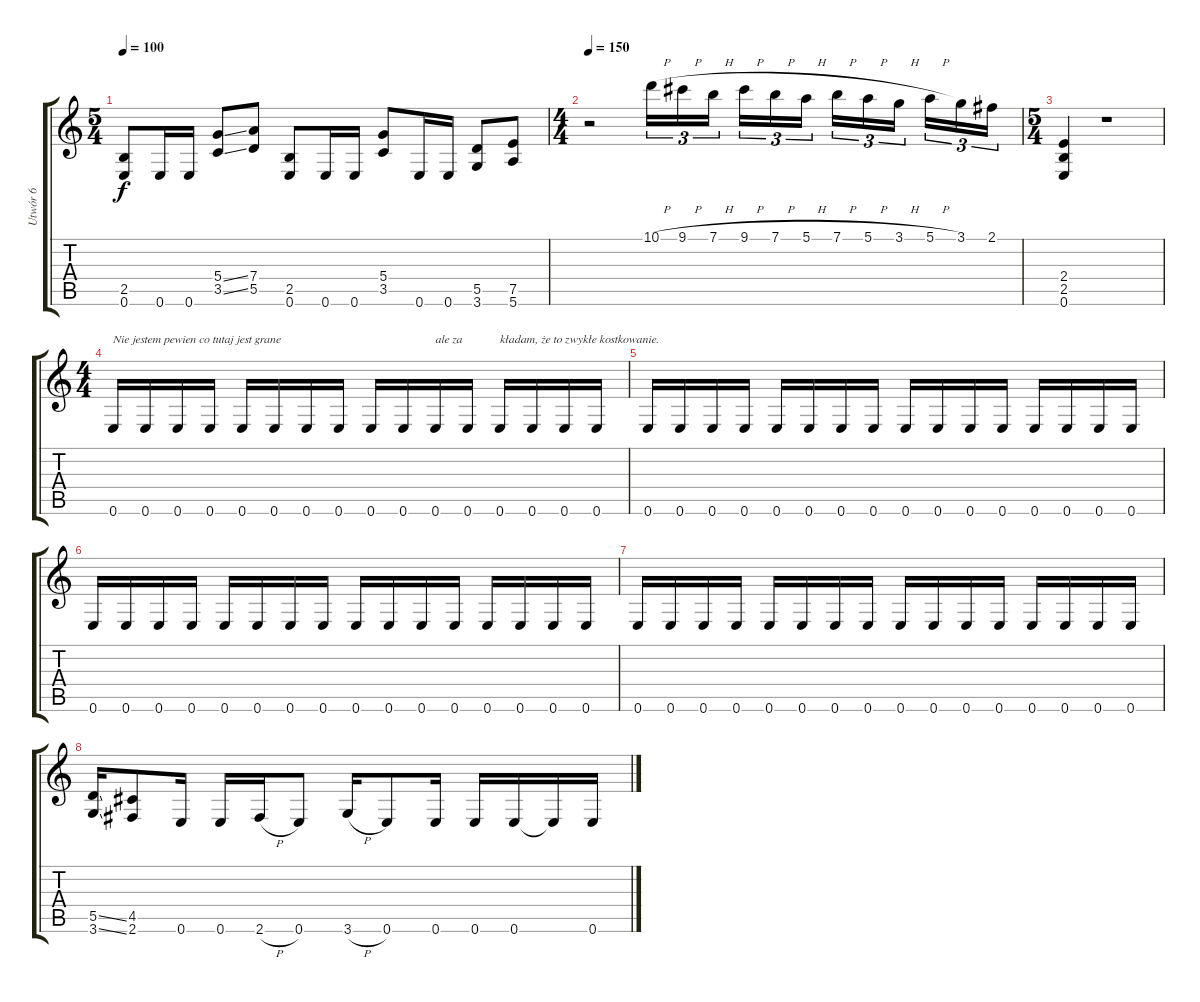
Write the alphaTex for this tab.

\track ("Utwór 6" "Utwór 6") {instrument distortionguitar}
\staff {score tabs}
\tuning (E4 B3 G3 D3 A2 E2) {hide}
\ts (5 4)
\tempo 100
\clef g2
\ks c
(2.5 0.6).8{dy f} 0.6.16 0.6.16 (5.4{ss} 3.5{ss}).8 (7.4 5.5).8 (2.5 0.6).8 0.6.16 0.6.16 (5.4 3.5).8 0.6.16 0.6.16 (5.5 3.6).8 (7.5 5.6).8 |
\ts (4 4)
\tempo 150
r.2 10.1{h}.16{tu (3 2) instrument electricguitarclean} 9.1{h}.16{tu (3 2)} 7.1{h}.16{tu (3 2)} 9.1{h}.16{tu (3 2)} 7.1{h}.16{tu (3 2)} 5.1{h}.16{tu (3 2)} 7.1{h}.16{tu (3 2)} 5.1{h}.16{tu (3 2)} 3.1{h}.16{tu (3 2)} 5.1{h}.16{tu (3 2)} 3.1.16{tu (3 2)} 2.1.16{tu (3 2)} |
\ts (5 4)
(2.4 2.5 0.6).4{instrument distortionguitar} r.1 |
\ts (4 4)
0.6.16{txt "Nie jestem pewien co tutaj jest grane"} 0.6.16 0.6.16 0.6.16 0.6.16 0.6.16 0.6.16 0.6.16 0.6.16 0.6.16 0.6.16{txt "ale za"} 0.6.16 0.6.16{txt "kładam, że to zwykłe kostkowanie."} 0.6.16 0.6.16 0.6.16 |
0.6.16 0.6.16 0.6.16 0.6.16 0.6.16 0.6.16 0.6.16 0.6.16 0.6.16 0.6.16 0.6.16 0.6.16 0.6.16 0.6.16 0.6.16 0.6.16 |
0.6.16 0.6.16 0.6.16 0.6.16 0.6.16 0.6.16 0.6.16 0.6.16 0.6.16 0.6.16 0.6.16 0.6.16 0.6.16 0.6.16 0.6.16 0.6.16 |
0.6.16 0.6.16 0.6.16 0.6.16 0.6.16 0.6.16 0.6.16 0.6.16 0.6.16 0.6.16 0.6.16 0.6.16 0.6.16 0.6.16 0.6.16 0.6.16 |
(5.5{ss} 3.6{ss}).16 (4.5 2.6).8 0.6.16 0.6.16 2.6{h}.16 0.6.8 3.6{h}.16 0.6.8 0.6.16 0.6.16 0.6.16 0.6{t}.16 0.6.16
